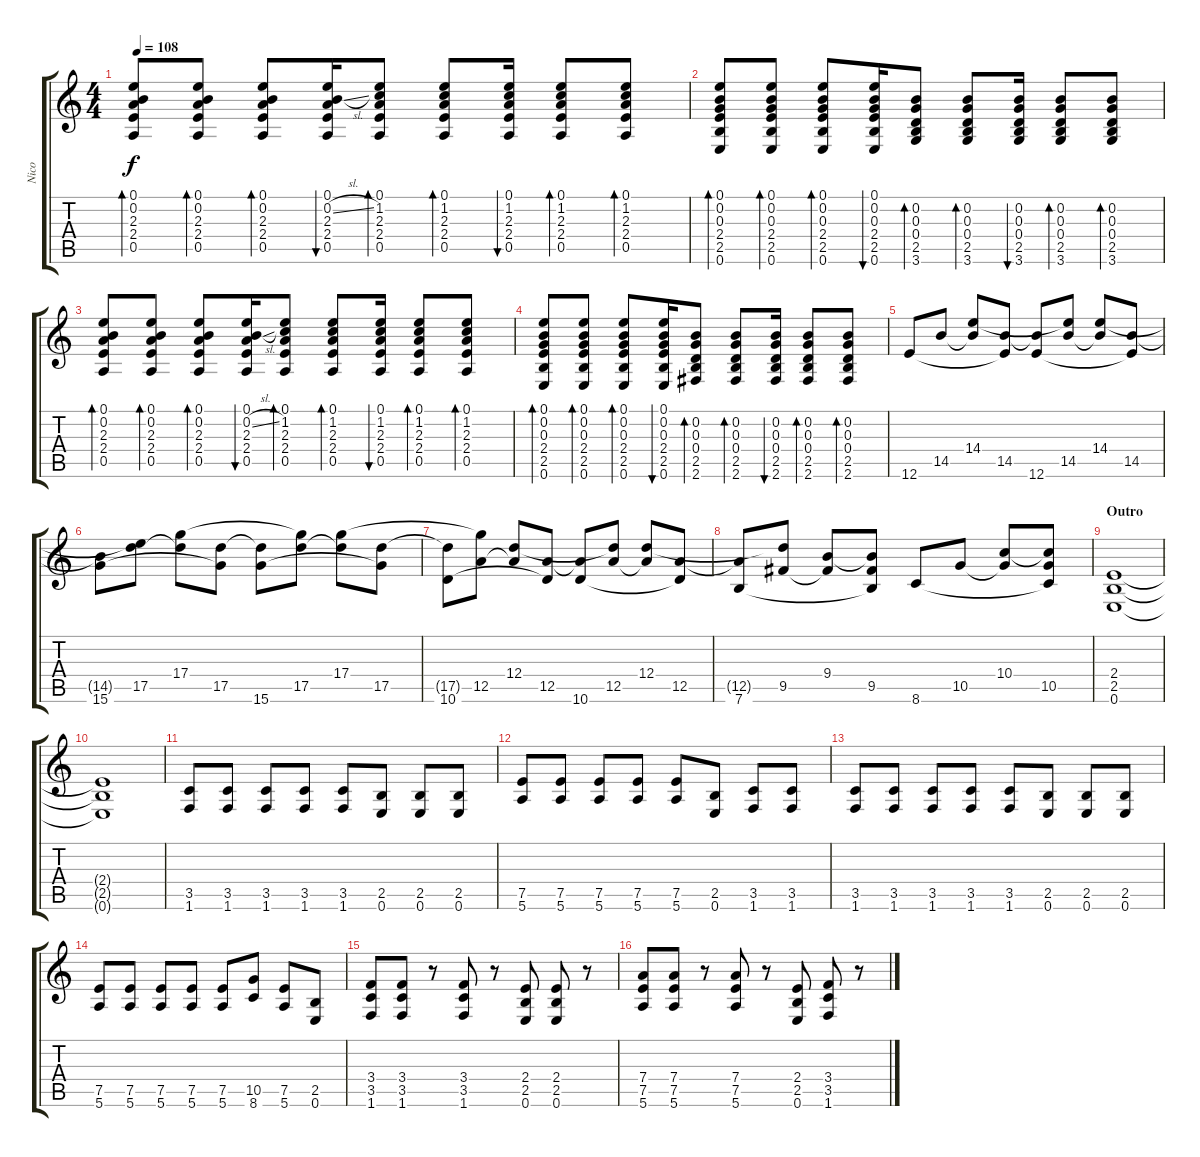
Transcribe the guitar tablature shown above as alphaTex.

\track ("Nico" "Nico") {instrument electricguitarjazz}
\staff {score tabs}
\tuning (E4 B3 G3 D3 A2 E2) {hide}
\ts (4 4)
\tempo 108
\clef g2
\ks c
(0.1 0.2 2.3 2.4 0.5).8{bd 60 dy f} (0.1 0.2 2.3 2.4 0.5).8{bd 60} (0.1 0.2 2.3 2.4 0.5).8{bd 60} (0.1 0.2{sl} 2.3 2.4 0.5).16{bu 60} (0.1 1.2 2.3 2.4 0.5).8{bd 60} (0.1 1.2 2.3 2.4 0.5).8{bd 60} (0.1 1.2 2.3 2.4 0.5).16{bu 60} (0.1 1.2 2.3 2.4 0.5).8{bd 60} (0.1 1.2 2.3 2.4 0.5).8{bd 60} |
(0.1 0.2 0.3 2.4 2.5 0.6).8{bd 60} (0.1 0.2 0.3 2.4 2.5 0.6).8{bd 60} (0.1 0.2 0.3 2.4 2.5 0.6).8{bd 60} (0.1 0.2 0.3 2.4 2.5 0.6).16{bu 60} (0.2 0.3 0.4 2.5 3.6).8{bd 60} (0.2 0.3 0.4 2.5 3.6).8{bd 60} (0.2 0.3 0.4 2.5 3.6).16{bu 60} (0.2 0.3 0.4 2.5 3.6).8{bd 60} (0.2 0.3 0.4 2.5 3.6).8{bd 60} |
(0.1 0.2 2.3 2.4 0.5).8{bd 60} (0.1 0.2 2.3 2.4 0.5).8{bd 60} (0.1 0.2 2.3 2.4 0.5).8{bd 60} (0.1 0.2{sl} 2.3 2.4 0.5).16{bu 60} (0.1 1.2 2.3 2.4 0.5).8{bd 60} (0.1 1.2 2.3 2.4 0.5).8{bd 60} (0.1 1.2 2.3 2.4 0.5).16{bu 60} (0.1 1.2 2.3 2.4 0.5).8{bd 60} (0.1 1.2 2.3 2.4 0.5).8{bd 60} |
(0.1 0.2 0.3 2.4 2.5 0.6).8{bd 60} (0.1 0.2 0.3 2.4 2.5 0.6).8{bd 60} (0.1 0.2 0.3 2.4 2.5 0.6).8{bd 60} (0.1 0.2 0.3 2.4 2.5 0.6).16{bu 60} (0.2 0.3 0.4 2.5 2.6).8{bd 60} (0.2 0.3 0.4 2.5 2.6).8{bd 60} (0.2 0.3 0.4 2.5 2.6).16{bu 60} (0.2 0.3 0.4 2.5 2.6).8{bd 60} (0.2 0.3 0.4 2.5 2.6).8{bd 60} |
12.6.8 14.5.8 (14.4 14.5{t}).8 (14.5 12.6{t}).8 (14.5{t} 12.6).8 (14.4{t} 14.5).8 (14.4 14.5{t}).8 (14.5 12.6{t}).8 |
(14.5{t} 15.6).8 (14.4{t} 17.5).8 (17.4 17.5{t}).8 (17.5 15.6{t}).8 (17.5{t} 15.6).8 (17.4{t} 17.5).8 (17.4 17.5{t}).8 (17.5 15.6{t}).8 |
(17.5{t} 10.6).8 (17.4{t} 12.5).8 (12.4 12.5{t}).8 (12.5 10.6{t}).8 (12.5{t} 10.6).8 (12.4{t} 12.5).8 (12.4 12.5{t}).8 (12.5 10.6{t}).8 |
(12.5{t} 7.6).8 (12.4{t} 9.5).8 (9.4 9.5{t}).8 (9.4{t} 9.5 7.6{t}).8 8.6.8 10.5.8 (10.4 10.5{t}).8 (10.4{t} 10.5 8.6{t}).8 |
\section ("" "Outro")
(2.4 2.5 0.6).1{volume 7 instrument distortionguitar} |
(2.4{t} 2.5{t} 0.6{t}).1{volume 16} |
(3.5 1.6).8 (3.5 1.6).8 (3.5 1.6).8 (3.5 1.6).8 (3.5 1.6).8 (2.5 0.6).8 (2.5 0.6).8 (2.5 0.6).8 |
(7.5 5.6).8 (7.5 5.6).8 (7.5 5.6).8 (7.5 5.6).8 (7.5 5.6).8 (2.5 0.6).8 (3.5 1.6).8 (3.5 1.6).8 |
(3.5 1.6).8 (3.5 1.6).8 (3.5 1.6).8 (3.5 1.6).8 (3.5 1.6).8 (2.5 0.6).8 (2.5 0.6).8 (2.5 0.6).8 |
(7.5 5.6).8 (7.5 5.6).8 (7.5 5.6).8 (7.5 5.6).8 (7.5 5.6).8 (10.5 8.6).8 (7.5 5.6).8 (2.5 0.6).8 |
(3.4 3.5 1.6).8 (3.4 3.5 1.6).8 r.8 (3.4 3.5 1.6).8 r.8 (2.4 2.5 0.6).8 (2.4 2.5 0.6).8 r.8 |
(7.4 7.5 5.6).8 (7.4 7.5 5.6).8 r.8 (7.4 7.5 5.6).8 r.8 (2.4 2.5 0.6).8 (3.4 3.5 1.6).8 r.8
